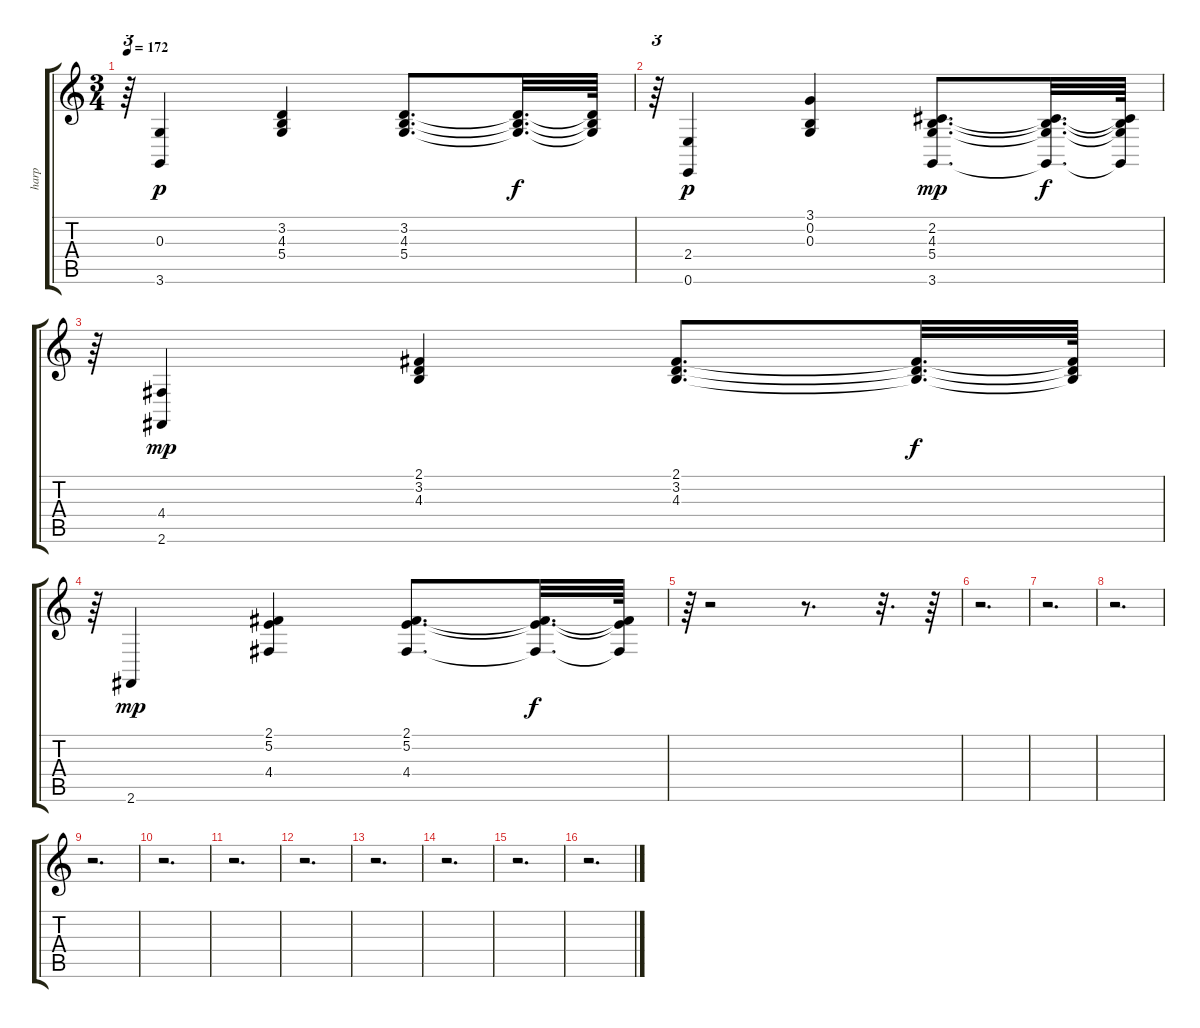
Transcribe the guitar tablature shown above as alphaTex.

\track ("harp" "harp") {instrument orchestralharp}
\staff {score tabs}
\tuning (E4 B3 G3 D3 A2 E2) {hide}
\ts (3 4)
\tempo 172
\clef g2
\ks c
r.64{tu (3 2) dy f} (0.3 3.6).4{dy p} (3.2 4.3 5.4).4 (3.2 4.3 5.4).8{d} (3.2{t} 4.3{t} 5.4{t}).32{d dy f} (3.2{t} 4.3{t} 5.4{t}).64 |
r.64{tu (3 2)} (2.4 0.6).4{dy p} (3.1 0.2 0.3).4 (2.2 4.3 5.4 3.6).8{d dy mp} (2.2{t} 4.3{t} 5.4{t} 3.6{t}).32{d dy f} (2.2{t} 4.3{t} 5.4{t} 3.6{t}).64 |
r.64{tu (3 2)} (4.4 2.6).4{dy mp} (2.1 3.2 4.3).4 (2.1 3.2 4.3).8{d} (2.1{t} 3.2{t} 4.3{t}).32{d dy f} (2.1{t} 3.2{t} 4.3{t}).64 |
r.64{tu (3 2)} 2.6.4{dy mp} (2.1 5.2 4.4).4 (2.1 5.2 4.4).8{d} (2.1{t} 5.2{t} 4.4{t}).32{d dy f} (2.1{t} 5.2{t} 4.4{t}).64 |
r.64{tu (3 2)} r.2 r.8{d} r.32{d} r.64 |
r.2{d} |
r.2{d} |
r.2{d} |
r.2{d} |
r.2{d} |
r.2{d} |
r.2{d} |
r.2{d} |
r.2{d} |
r.2{d} |
r.2{d}
